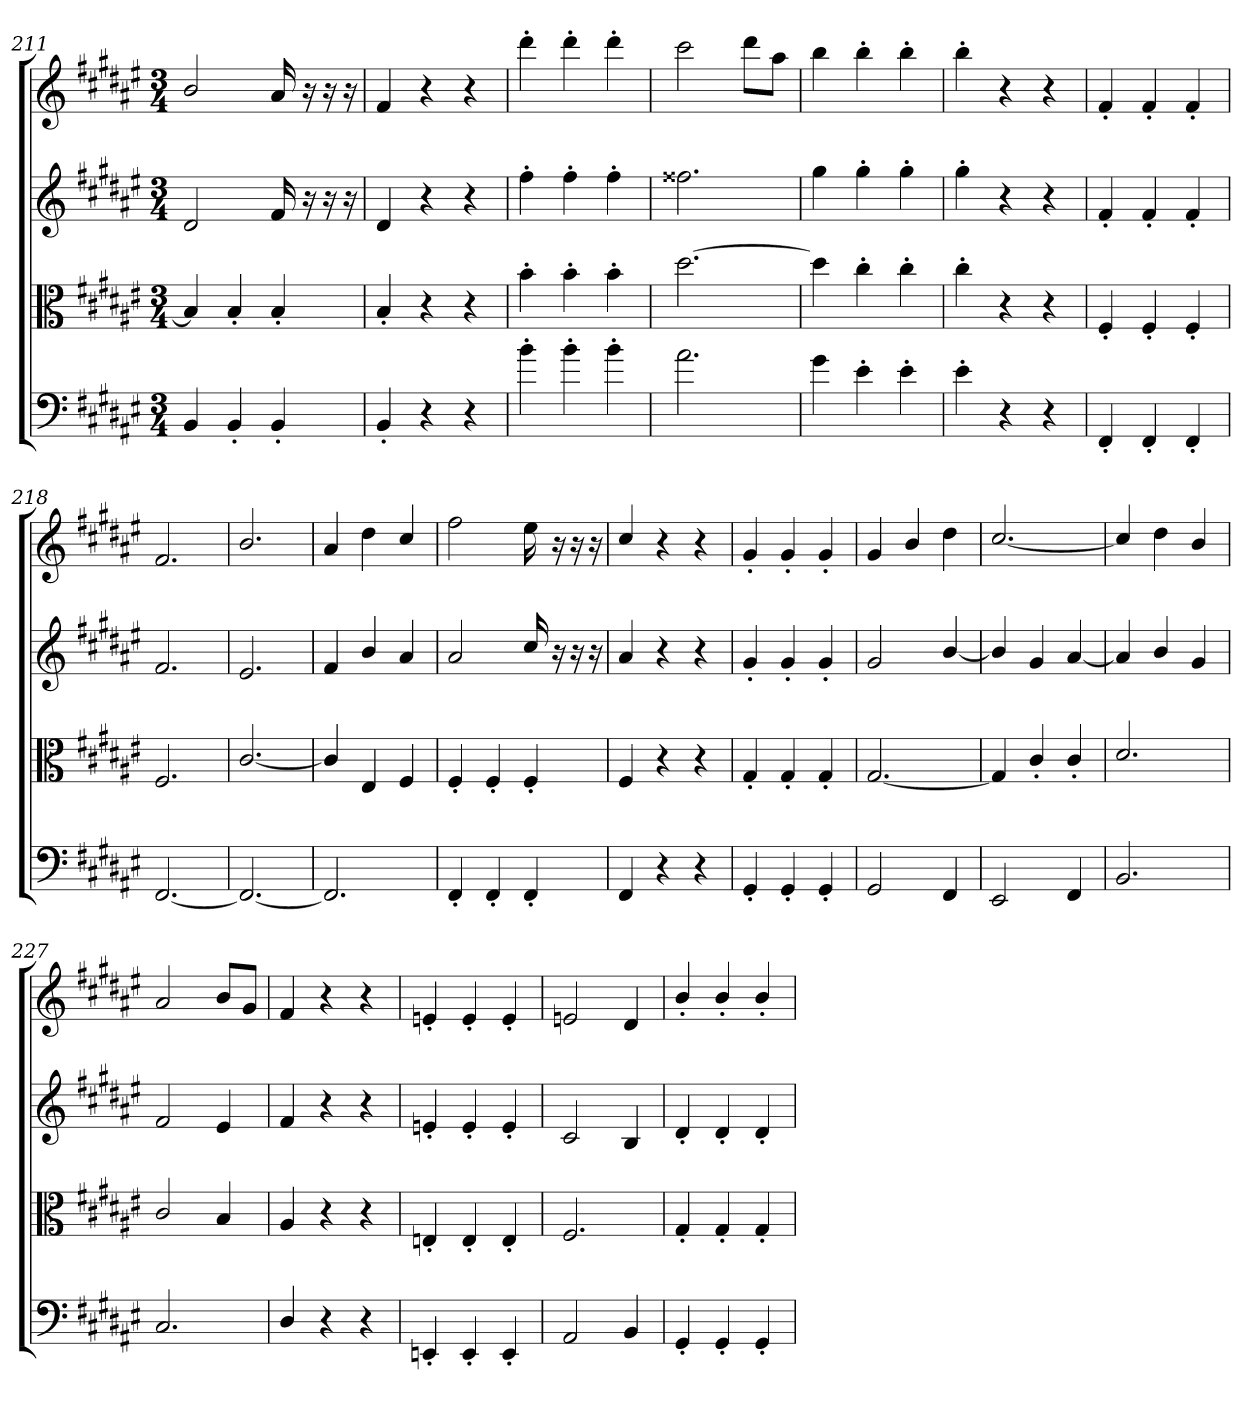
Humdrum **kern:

**kern	**kern	**kern	**kern
*part4	*part3	*part2	*part1
*staff4	*staff3	*staff2	*staff1
*clefF4	*clefC3	*clefG2	*clefG2
*k[f#c#g#d#a#e#]	*k[f#c#g#d#a#e#]	*k[f#c#g#d#a#e#]	*k[f#c#g#d#a#e#]
*F#:	*F#:	*F#:	*F#:
*M3/4	*M3/4	*M3/4	*M3/4
=211	=211	=211	=211
4BB/	4B/]	2d#/	2b/
4BB'/	4B'/	.	.
4BB'/	4B'/	16f#/	16a#/
.	.	16r	16r
.	.	16r	16r
.	.	16r	16r
=212	=212	=212	=212
4BB'/	4B'/	4d#/	4f#/
4r	4r	4r	4r
4r	4r	4r	4r
=213	=213	=213	=213
4b'\	4b'\	4ff#'\	4ddd#'\
4b'\	4b'\	4ff#'\	4ddd#'\
4b'\	4b'\	4ff#'\	4ddd#'\
=214	=214	=214	=214
2.a#\	[2.dd#\	2.ff##X\	2ccc#\
.	.	.	8ddd#\L
.	.	.	8aa#\J
=215	=215	=215	=215
4g#\	4dd#\]	4gg#\	4bb\
4e#'\	4cc#'\	4gg#'\	4bb'\
4e#'\	4cc#'\	4gg#'\	4bb'\
=216	=216	=216	=216
4e#'\	4cc#'\	4gg#'\	4bb'\
4r	4r	4r	4r
4r	4r	4r	4r
=217	=217	=217	=217
4FF#'/	4F#'/	4f#'/	4f#'/
4FF#'/	4F#'/	4f#'/	4f#'/
4FF#'/	4F#'/	4f#'/	4f#'/
=218	=218	=218	=218
[2.FF#/	2.F#/	2.f#/	2.f#/
=219	=219	=219	=219
2.FF#/_	[2.c#/	2.e#/	2.b/
=220	=220	=220	=220
2.FF#/]	4c#/]	4f#/	4a#/
.	4E#/	4b/	4dd#\
.	4F#/	4a#/	4cc#/
=221	=221	=221	=221
4FF#'/	4F#'/	2a#/	2ff#\
4FF#'/	4F#'/	.	.
4FF#'/	4F#'/	16cc#/	16ee#\
.	.	16r	16r
.	.	16r	16r
.	.	16r	16r
=222	=222	=222	=222
4FF#/	4F#/	4a#/	4cc#/
4r	4r	4r	4r
4r	4r	4r	4r
=223	=223	=223	=223
4GG#'/	4G#'/	4g#'/	4g#'/
4GG#'/	4G#'/	4g#'/	4g#'/
4GG#'/	4G#'/	4g#'/	4g#'/
=224	=224	=224	=224
2GG#/	[2.G#/	2g#/	4g#/
.	.	.	4b/
4FF#/	.	[4b/	4dd#\
=225	=225	=225	=225
2EE#/	4G#/]	4b/]	[2.cc#/
.	4c#'/	4g#/	.
4FF#/	4c#'/	[4a#/	.
=226	=226	=226	=226
2.BB/	2.d#/	4a#/]	4cc#/]
.	.	4b/	4dd#\
.	.	4g#/	4b/
=227	=227	=227	=227
2.C#/	2c#/	2f#/	2a#/
.	4B/	4e#/	8b/L
.	.	.	8g#/J
=228	=228	=228	=228
4D#/	4A#/	4f#/	4f#/
4r	4r	4r	4r
4r	4r	4r	4r
=229	=229	=229	=229
4EEn'/	4En'/	4en'/	4en'/
4EE'/	4E'/	4e'/	4e'/
4EE'/	4E'/	4e'/	4e'/
=230	=230	=230	=230
2AA#/	2.F#/	2c#/	2en/
4BB/	.	4B/	4d#/
=231	=231	=231	=231
4GG#'/	4G#'/	4d#'/	4b'/
4GG#'/	4G#'/	4d#'/	4b'/
4GG#'/	4G#'/	4d#'/	4b'/
=	=	=	=
*-	*-	*-	*-
